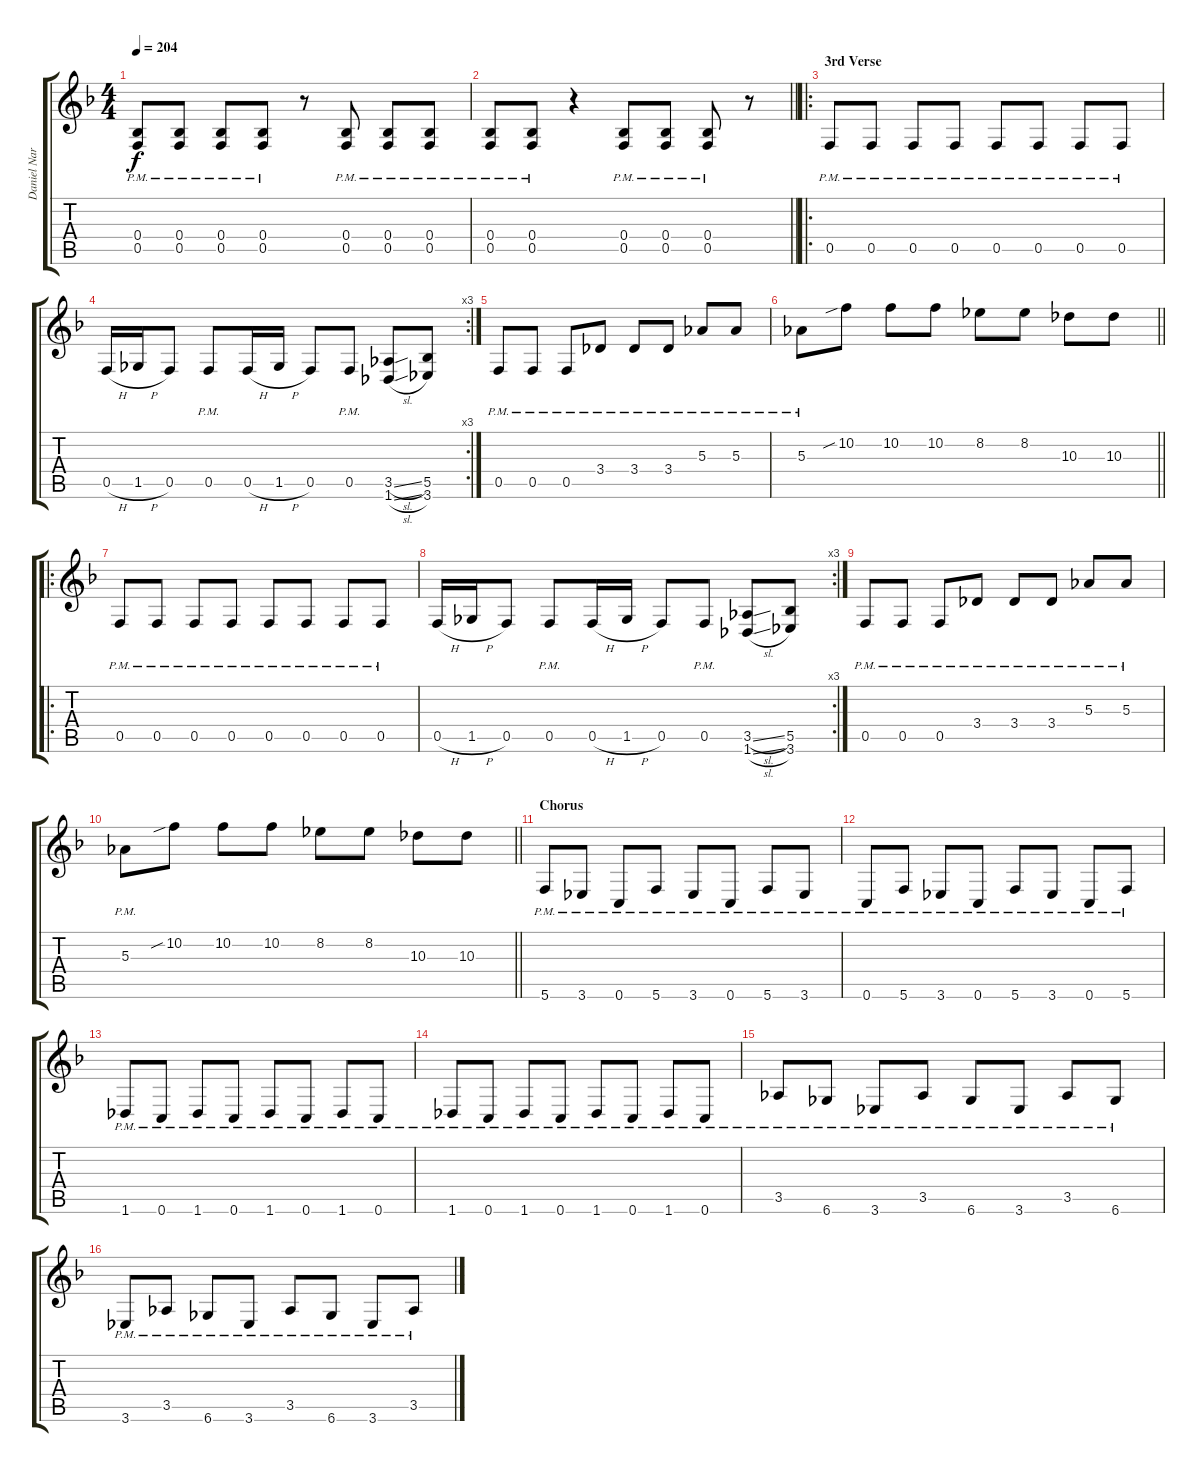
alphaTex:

\track ("Daniel Nargang" "Daniel Nar") {instrument electricguitarjazz}
\staff {score tabs}
\tuning (C4 G3 Eb3 Bb2 F2 C2) {hide}
\ts (4 4)
\tempo 204
\clef g2
\ks f
(0.4{pm} 0.5{pm}).8{dy f} (0.4{pm} 0.5{pm}).8 (0.4{pm} 0.5{pm}).8 (0.4{pm} 0.5{pm}).8 r.8 (0.4{pm} 0.5{pm}).8 (0.4{pm} 0.5{pm}).8 (0.4{pm} 0.5{pm}).8 |
\barLineRight lightlight
(0.4{pm} 0.5{pm}).8 (0.4{pm} 0.5{pm}).8 r.4 (0.4{pm} 0.5{pm}).8 (0.4{pm} 0.5{pm}).8 (0.4{pm} 0.5{pm}).8 r.8 |
\ro
\section ("" "3rd Verse")
0.5{pm}.8 0.5{pm}.8 0.5{pm}.8 0.5{pm}.8 0.5{pm}.8 0.5{pm}.8 0.5{pm}.8 0.5{pm}.8 |
\rc 3
0.5{h}.16 1.5{h}.16 0.5.8 0.5{pm}.8 0.5{h}.16 1.5{h}.16 0.5.8 0.5{pm}.8 (3.5{sl} 1.6{sl}).8 (5.5 3.6).8 |
0.5{pm}.8 0.5{pm}.8 0.5{pm}.8 3.4{pm}.8 3.4{pm}.8 3.4{pm}.8 5.3{pm}.8 5.3{pm}.8 |
\barLineRight lightlight
5.3{pm}.8 10.2{sib}.8 10.2.8 10.2.8 8.2.8 8.2.8 10.3.8 10.3.8 |
\ro
0.5{pm}.8 0.5{pm}.8 0.5{pm}.8 0.5{pm}.8 0.5{pm}.8 0.5{pm}.8 0.5{pm}.8 0.5{pm}.8 |
\rc 3
0.5{h}.16 1.5{h}.16 0.5.8 0.5{pm}.8 0.5{h}.16 1.5{h}.16 0.5.8 0.5{pm}.8 (3.5{sl} 1.6{sl}).8 (5.5 3.6).8 |
0.5{pm}.8 0.5{pm}.8 0.5{pm}.8 3.4{pm}.8 3.4{pm}.8 3.4{pm}.8 5.3{pm}.8 5.3{pm}.8 |
\barLineRight lightlight
5.3{pm}.8 10.2{sib}.8 10.2.8 10.2.8 8.2.8 8.2.8 10.3.8 10.3.8 |
\section ("" "Chorus")
5.6{pm}.8 3.6{pm}.8 0.6{pm}.8 5.6{pm}.8 3.6{pm}.8 0.6{pm}.8 5.6{pm}.8 3.6{pm}.8 |
0.6{pm}.8 5.6{pm}.8 3.6{pm}.8 0.6{pm}.8 5.6{pm}.8 3.6{pm}.8 0.6{pm}.8 5.6{pm}.8 |
1.6{pm}.8 0.6{pm}.8 1.6{pm}.8 0.6{pm}.8 1.6{pm}.8 0.6{pm}.8 1.6{pm}.8 0.6{pm}.8 |
1.6{pm}.8 0.6{pm}.8 1.6{pm}.8 0.6{pm}.8 1.6{pm}.8 0.6{pm}.8 1.6{pm}.8 0.6{pm}.8 |
3.5{pm}.8 6.6{pm}.8 3.6{pm}.8 3.5{pm}.8 6.6{pm}.8 3.6{pm}.8 3.5{pm}.8 6.6{pm}.8 |
3.6{pm}.8 3.5{pm}.8 6.6{pm}.8 3.6{pm}.8 3.5{pm}.8 6.6{pm}.8 3.6{pm}.8 3.5{pm}.8
